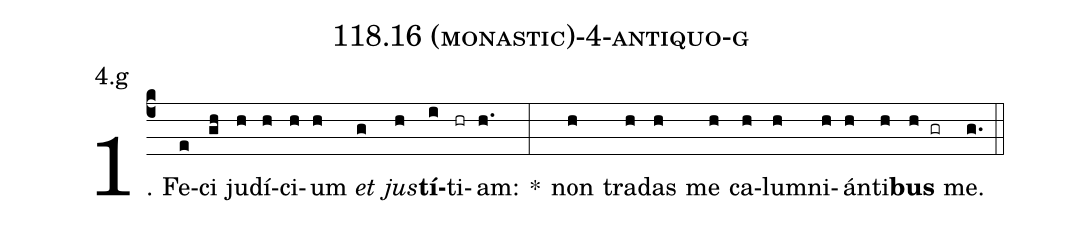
name: 118.16 (monastic)-4-antiquo-g;
annotation: 4.g;
%%
(c4)1. Fe(e)ci(gh) ju(h)dí(h)ci(h)um(h) <i>et</i>(g) <i>jus</i>(h)<b>tí</b>(i)ti(hr)am:(h.) *(:) non(h) tra(h)das(h) me(h) ca(h)lum(h)ni(h)án(h)ti(h)<b>bus</b>(h gr) me.(g.) (::)
